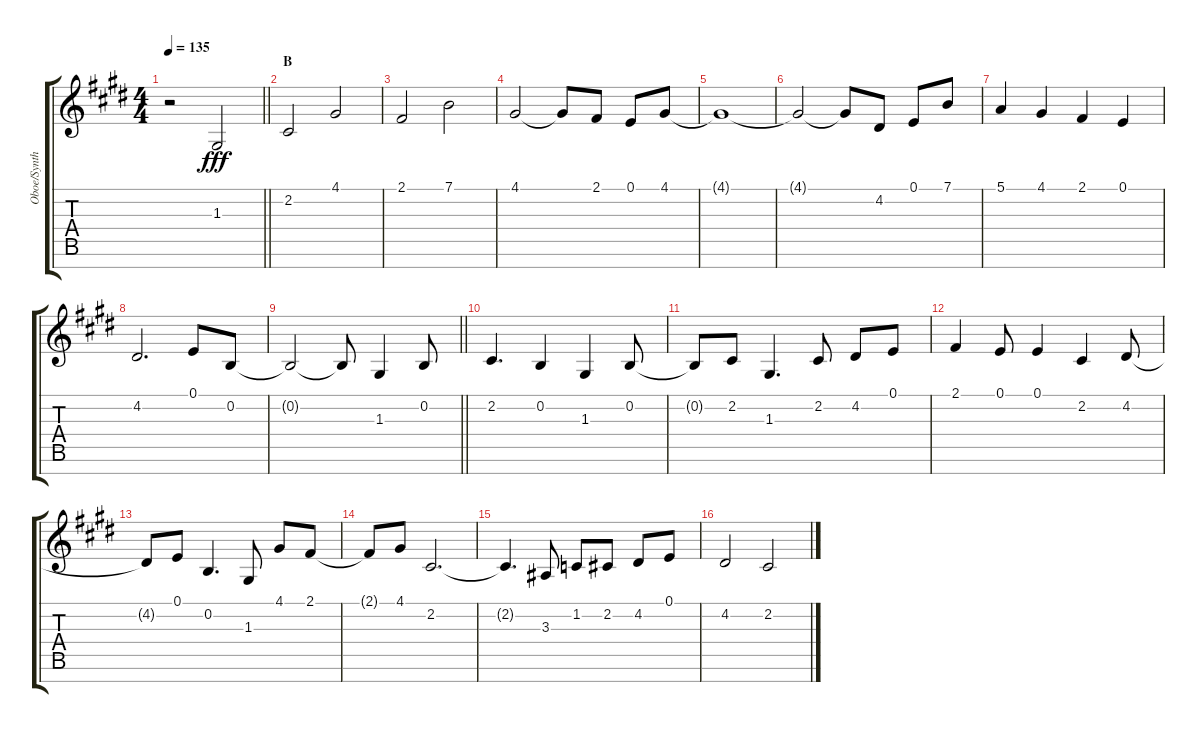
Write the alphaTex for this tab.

\track ("Oboe/Synthsizer" "Oboe/Synth") {instrument oboe}
\staff {score tabs}
\tuning (E4 B3 G3 D3 A2 E2 B1) {hide}
\ts (4 4)
\tempo 135
\clef g2
\barLineRight lightlight
\ks e
r.2{dy fff} 1.3.2{instrument oboe} |
\section ("" "B")
2.2.2 4.1.2 |
2.1.2 7.1.2 |
4.1.2 4.1{t}.8 2.1.8 0.1.8 4.1.8 |
4.1{t}.1 |
4.1{t}.2 4.1{t}.8 4.2.8 0.1.8 7.1.8 |
5.1.4 4.1.4 2.1.4 0.1.4 |
4.2.2{d} 0.1.8 0.2.8 |
\barLineRight lightlight
0.2{t}.2 0.2{t}.8 1.3.4 0.2.8 |
2.2.4{d} 0.2.4 1.3.4 0.2.8 |
0.2{t}.8 2.2.8 1.3.4{d} 2.2.8 4.2.8 0.1.8 |
2.1.4 0.1.8 0.1.4 2.2.4 4.2.8 |
4.2{t}.8 0.1.8 0.2.4{d} 1.3.8 4.1.8 2.1.8 |
2.1{t}.8 4.1.8 2.2.2{d} |
2.2{t}.4{d} 3.3.8 1.2.8 2.2.8 4.2.8 0.1.8 |
4.2.2 2.2.2
